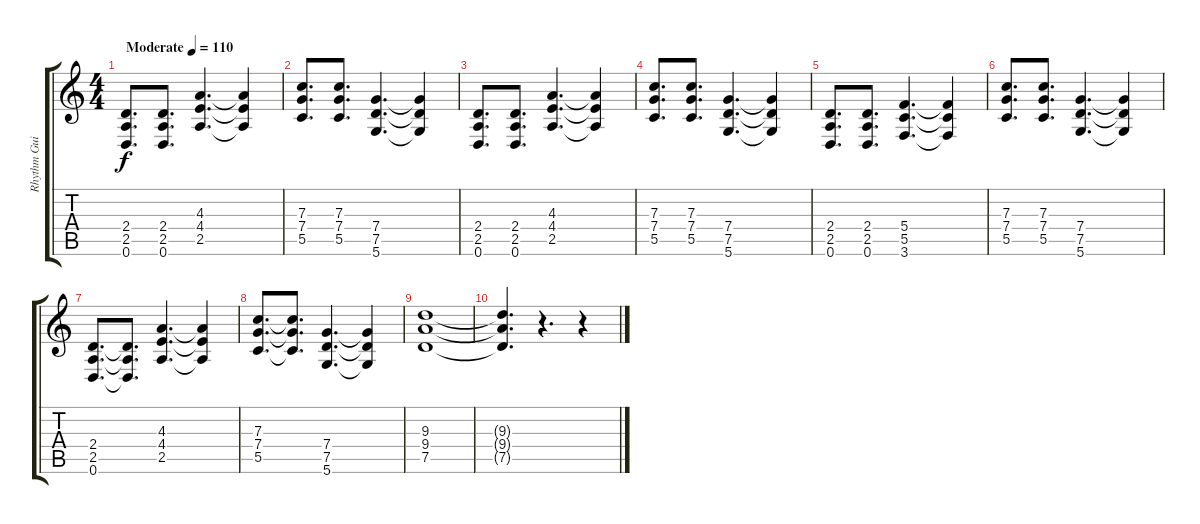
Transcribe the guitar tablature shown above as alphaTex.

\track ("Rhythm Guitar ( Oliver Hartmann )" "Rhythm Gui") {instrument distortionguitar}
\staff {score tabs}
\tuning (D4 A3 F3 C3 G2 D2) {hide}
\ts (4 4)
\tempo (110 "Moderate")
\clef g2
\ks c
(2.4 2.5 0.6).8{d dy f instrument distortionguitar} (2.4 2.5 0.6).8{d} (4.3 4.4 2.5).4{d} (4.3{t} 4.4{t} 2.5{t}).4 |
(7.3 7.4 5.5).8{d} (7.3 7.4 5.5).8{d} (7.4 7.5 5.6).4{d} (7.4{t} 7.5{t} 5.6{t}).4 |
(2.4 2.5 0.6).8{d} (2.4 2.5 0.6).8{d} (4.3 4.4 2.5).4{d} (4.3{t} 4.4{t} 2.5{t}).4 |
(7.3 7.4 5.5).8{d} (7.3 7.4 5.5).8{d} (7.4 7.5 5.6).4{d} (7.4{t} 7.5{t} 5.6{t}).4 |
(2.4 2.5 0.6).8{d} (2.4 2.5 0.6).8{d} (5.4 5.5 3.6).4{d} (5.4{t} 5.5{t} 3.6{t}).4 |
(7.3 7.4 5.5).8{d} (7.3 7.4 5.5).8{d} (7.4 7.5 5.6).4{d} (7.4{t} 7.5{t} 5.6{t}).4 |
(2.4 2.5 0.6).8{d} (2.4{t} 2.5{t} 0.6{t}).8{d} (4.3 4.4 2.5).4{d} (4.3{t} 4.4{t} 2.5{t}).4 |
(7.3 7.4 5.5).8{d} (7.3{t} 7.4{t} 5.5{t}).8{d} (7.4 7.5 5.6).4{d} (7.4{t} 7.5{t} 5.6{t}).4 |
(9.3 9.4 7.5).1 |
(9.3{t} 9.4{t} 7.5{t}).4{d} r.4{d} r.4
